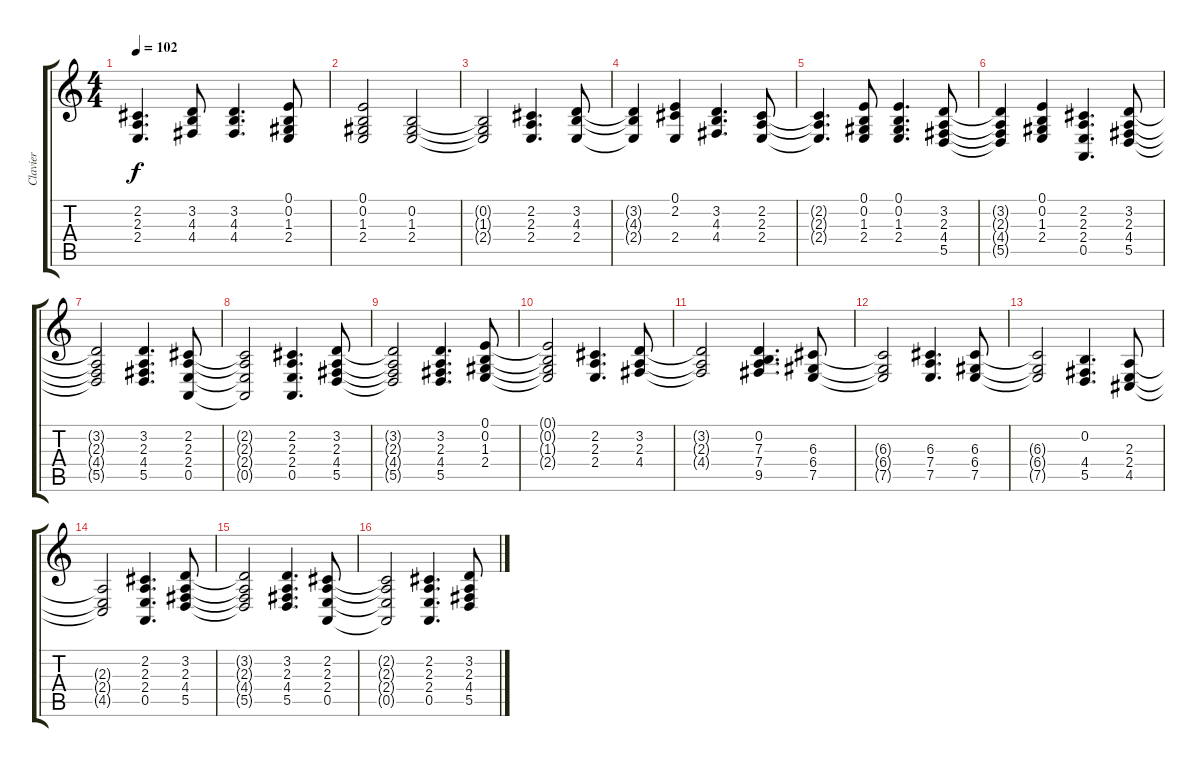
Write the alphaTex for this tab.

\track ("Clavier" "Clavier") {instrument honkytonkpiano}
\staff {score tabs}
\tuning (E4 B3 G3 D3 A2 E2) {hide}
\ts (4 4)
\tempo 102
\clef g2
\ks c
(2.2{t} 2.3{t} 2.4{t}).4{d dy f} (3.2 4.3 4.4).8 (3.2 4.3 4.4).4{d} (0.1 0.2 1.3 2.4).8 |
(0.1 0.2 1.3 2.4).2 (0.2 1.3 2.4).2 |
(0.2{t} 1.3{t} 2.4{t}).2 (2.2 2.3 2.4).4{d} (3.2 4.3 2.4).8 |
(3.2{t} 4.3{t} 2.4{t}).4 (0.1 2.2 2.4).4 (3.2 4.3 4.4).4{d} (2.2 2.3 2.4).8 |
(2.2{t} 2.3{t} 2.4{t}).4{d} (0.1 0.2 1.3 2.4).8 (0.1 0.2 1.3 2.4).4{d} (3.2 2.3 4.4 5.5).8 |
(3.2{t} 2.3{t} 4.4{t} 5.5{t}).4 (0.1 0.2 1.3 2.4).4 (2.2 2.3 2.4 0.5).4{d} (3.2 2.3 4.4 5.5).8 |
(3.2{t} 2.3{t} 4.4{t} 5.5{t}).2 (3.2 2.3 4.4 5.5).4{d} (2.2 2.3 2.4 0.5).8 |
(2.2{t} 2.3{t} 2.4{t} 0.5{t}).2 (2.2 2.3 2.4 0.5).4{d} (3.2 2.3 4.4 5.5).8 |
(3.2{t} 2.3{t} 4.4{t} 5.5{t}).2 (3.2 2.3 4.4 5.5).4{d} (0.1 0.2 1.3 2.4).8 |
(0.1{t} 0.2{t} 1.3{t} 2.4{t}).2 (2.2 2.3 2.4).4{d} (3.2 2.3 4.4).8 |
(3.2{t} 2.3{t} 4.4{t}).2 (0.2 7.3 7.4 9.5).4{d} (6.3 6.4 7.5).8 |
(6.3{t} 6.4{t} 7.5{t}).2 (6.3 7.4 7.5).4{d} (6.3 6.4 7.5).8 |
(6.3{t} 6.4{t} 7.5{t}).2 (0.2 4.4 5.5).4{d} (2.3 2.4 4.5).8 |
(2.3{t} 2.4{t} 4.5{t}).2 (2.2 2.3 2.4 0.5).4{d} (3.2 2.3 4.4 5.5).8 |
(3.2{t} 2.3{t} 4.4{t} 5.5{t}).2 (3.2 2.3 4.4 5.5).4{d} (2.2 2.3 2.4 0.5).8 |
(2.2{t} 2.3{t} 2.4{t} 0.5{t}).2 (2.2 2.3 2.4 0.5).4{d} (3.2 2.3 4.4 5.5).8
